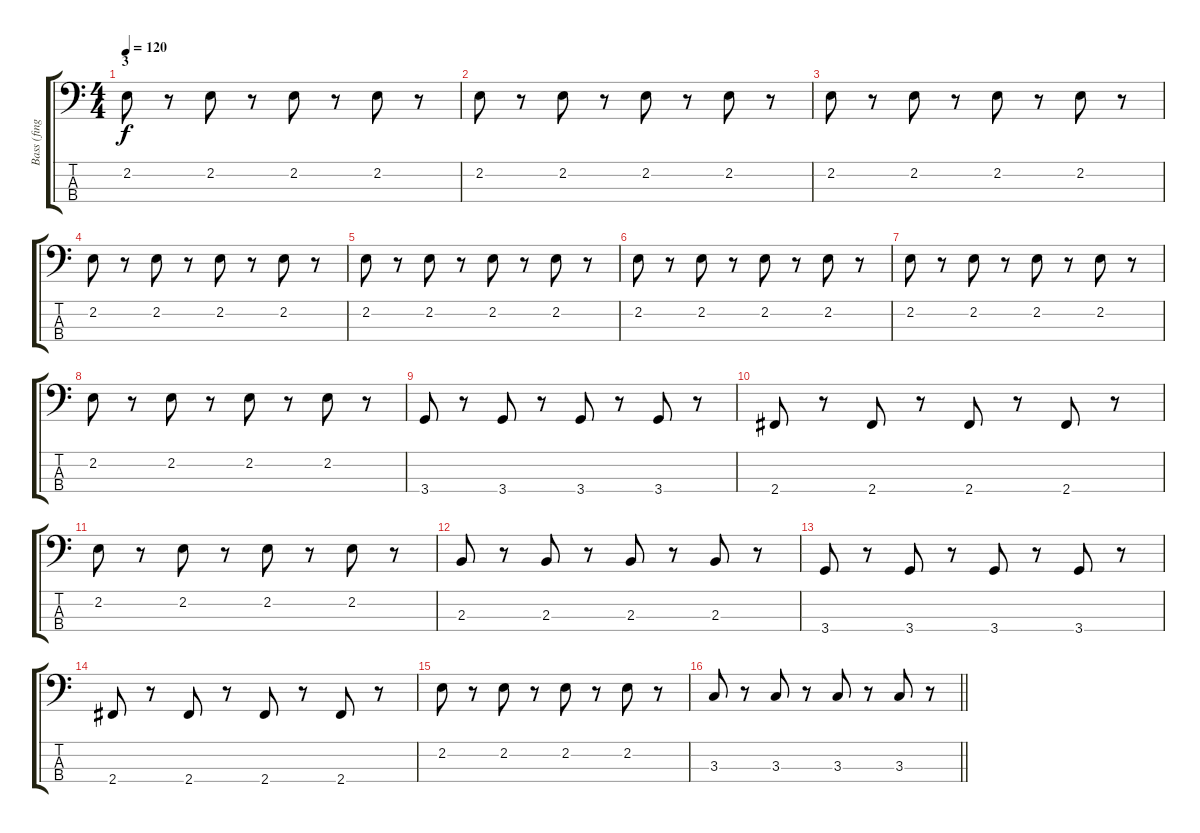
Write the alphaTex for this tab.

\track ("Bass (finger)" "Bass (fing") {instrument electricbassfinger}
\staff {score tabs}
\tuning (G2 D2 A1 E1) {hide}
\ts (4 4)
\section ("" "3")
\tempo 120
\clef f4
\ks c
2.2.8{dy f} r.8 2.2.8 r.8 2.2.8 r.8 2.2.8 r.8 |
2.2.8 r.8 2.2.8 r.8 2.2.8 r.8 2.2.8 r.8 |
2.2.8 r.8 2.2.8 r.8 2.2.8 r.8 2.2.8 r.8 |
2.2.8 r.8 2.2.8 r.8 2.2.8 r.8 2.2.8 r.8 |
2.2.8 r.8 2.2.8 r.8 2.2.8 r.8 2.2.8 r.8 |
2.2.8 r.8 2.2.8 r.8 2.2.8 r.8 2.2.8 r.8 |
2.2.8 r.8 2.2.8 r.8 2.2.8 r.8 2.2.8 r.8 |
2.2.8 r.8 2.2.8 r.8 2.2.8 r.8 2.2.8 r.8 |
3.4.8 r.8 3.4.8 r.8 3.4.8 r.8 3.4.8 r.8 |
2.4.8 r.8 2.4.8 r.8 2.4.8 r.8 2.4.8 r.8 |
2.2.8 r.8 2.2.8 r.8 2.2.8 r.8 2.2.8 r.8 |
2.3.8 r.8 2.3.8 r.8 2.3.8 r.8 2.3.8 r.8 |
3.4.8 r.8 3.4.8 r.8 3.4.8 r.8 3.4.8 r.8 |
2.4.8 r.8 2.4.8 r.8 2.4.8 r.8 2.4.8 r.8 |
2.2.8 r.8 2.2.8 r.8 2.2.8 r.8 2.2.8 r.8 |
\barLineRight lightlight
3.3.8 r.8 3.3.8 r.8 3.3.8 r.8 3.3.8 r.8
